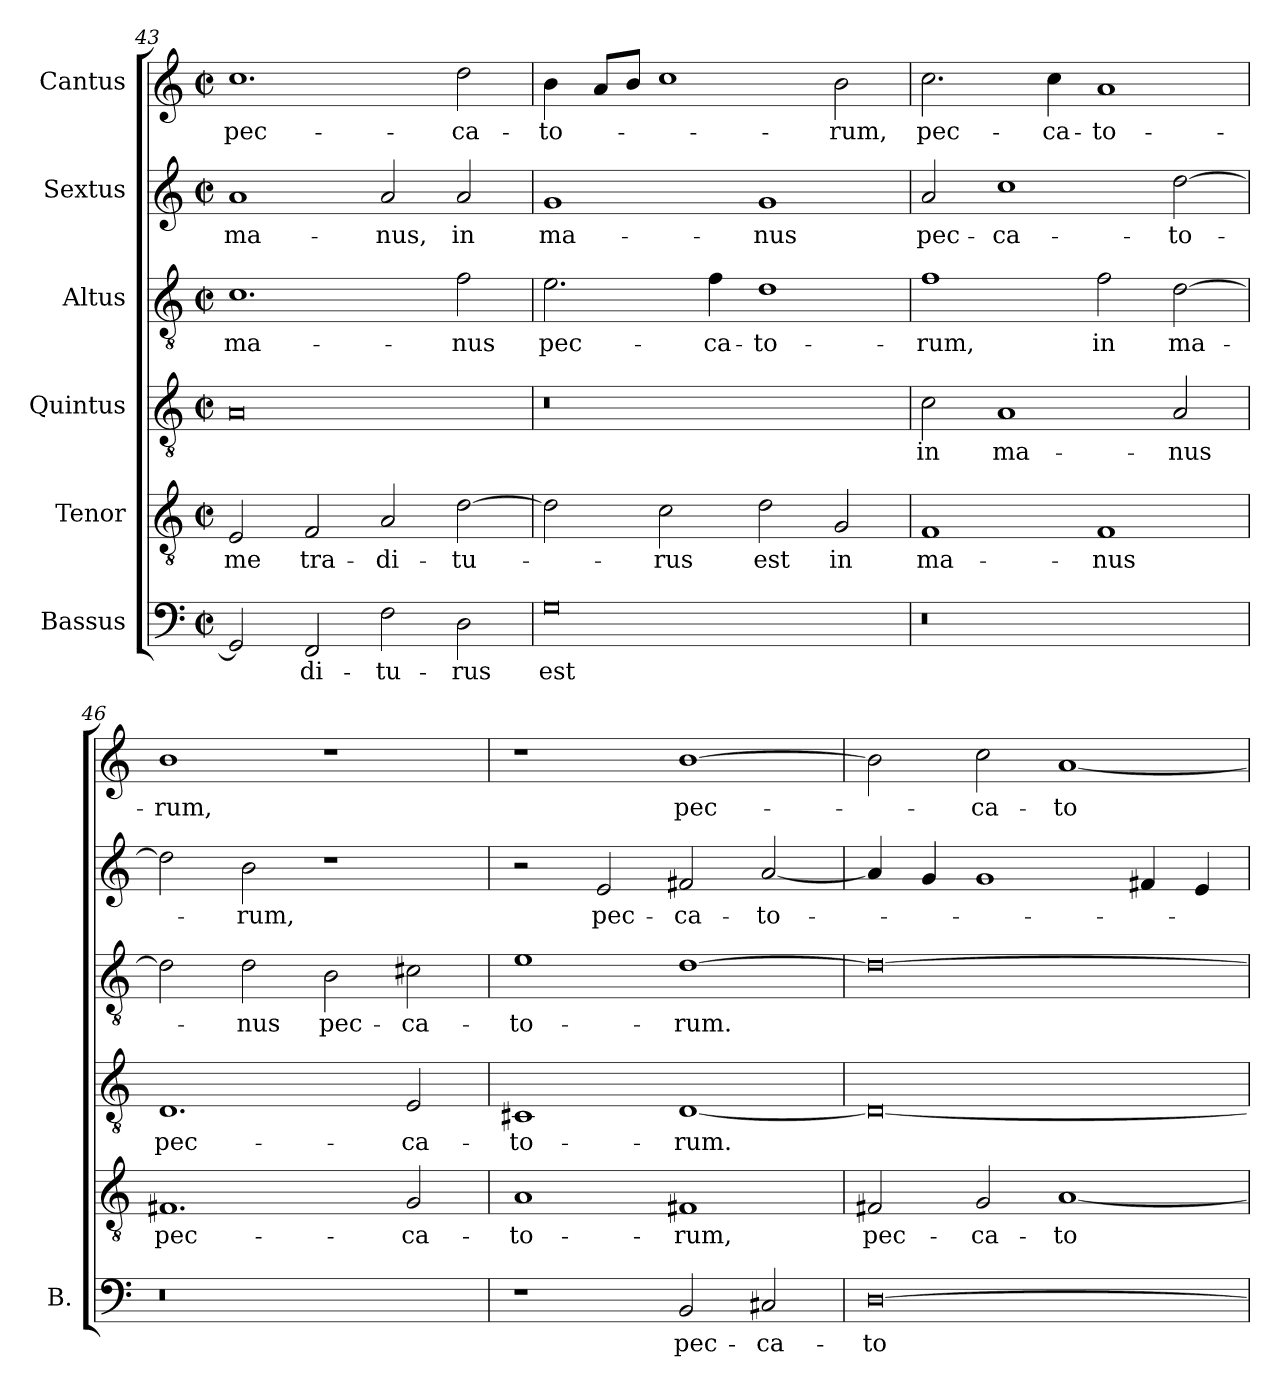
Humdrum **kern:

**kern	**text	**kern	**text	**kern	**text	**kern	**text	**kern	**text	**kern	**text
*part6	*part6	*part5	*part5	*part4	*part4	*part3	*part3	*part2	*part2	*part1	*part1
*staff6	*staff6	*staff5	*staff5	*staff4	*staff4	*staff3	*staff3	*staff2	*staff2	*staff1	*staff1
*I"Bassus	*	*I"Tenor	*	*I"Quintus	*	*I"Altus	*	*I"Sextus	*	*I"Cantus	*
*I'B.	*	*	*	*	*	*	*	*	*	*	*
*clefF4	*	*clefGv2	*	*clefGv2	*	*clefGv2	*	*clefG2	*	*clefG2	*
*k[]	*	*k[]	*	*k[]	*	*k[]	*	*k[]	*	*k[]	*
*C:	*	*C:	*	*C:	*	*C:	*	*C:	*	*C:	*
*M2/2	*	*M2/2	*	*M2/2	*	*M2/2	*	*M2/2	*	*M2/2	*
*met(c|)	*	*met(c|)	*	*met(c|)	*	*met(c|)	*	*met(c|)	*	*met(c|)	*
=43	=43	=43	=43	=43	=43	=43	=43	=43	=43	=43	=43
2GG/]	.	2E/	me	0A/	.	1.c\	ma-	1a/	ma-	1.cc\	pec-
2FF/	-di-	2F/	tra-	.	.	.	.	.	.	.	.
2F\	-tu-	2A/	-di-	.	.	.	.	2a/	-nus,	.	.
2D\	-rus	[2d\	-tu-	.	.	2f\	-nus	2a/	in	2dd\	-ca-
=44	=44	=44	=44	=44	=44	=44	=44	=44	=44	=44	=44
!	!	!	!	!LO:N:vis=0	!	!	!	!	!	!	!
0G\	est	2d\]	.	1r	.	2.e\	pec-	1g/	ma-	4b\	-to-
.	.	.	.	.	.	.	.	.	.	8a/L	.
.	.	.	.	.	.	.	.	.	.	8b/J	.
.	.	2c\	-rus	.	.	.	.	.	.	1cc\	.
.	.	.	.	.	.	4f\	-ca-	.	.	.	.
.	.	2d\	est	1ryy	.	1d\	-to-	1g/	-nus	.	.
.	.	2G/	in	.	.	.	.	.	.	2b\	-rum,
=45	=45	=45	=45	=45	=45	=45	=45	=45	=45	=45	=45
!LO:N:vis=0	!	!	!	!	!	!	!	!	!	!	!
1r	.	1F/	ma-	2c\	in	1f\	-rum,	2a/	pec-	2.cc\	pec-
.	.	.	.	1A/	ma-	.	.	1cc\	-ca-	.	.
.	.	.	.	.	.	.	.	.	.	4cc\	-ca-
1ryy	.	1F/	-nus	.	.	2f\	in	.	.	1a/	-to-
.	.	.	.	2A/	-nus	[2d\	ma-	[2dd\	-to-	.	.
=46	=46	=46	=46	=46	=46	=46	=46	=46	=46	=46	=46
!LO:N:vis=0	!	!	!	!	!	!	!	!	!	!	!
1r	.	1.F#X/	pec-	1.D/	pec-	2d\]	.	2dd\]	.	1b\	-rum,
.	.	.	.	.	.	2d\	-nus	2b\	-rum,	.	.
1ryy	.	.	.	.	.	2B\	pec-	1r	.	1r	.
.	.	2G/	-ca-	2E/	-ca-	2c#X\	-ca-	.	.	.	.
=47	=47	=47	=47	=47	=47	=47	=47	=47	=47	=47	=47
1r	.	1A/	-to-	1C#X/	-to-	1e\	-to-	2r	.	1r	.
.	.	.	.	.	.	.	.	2e/	pec-	.	.
2BB/	pec-	1F#X/	-rum,	[1D/	-rum.	[1d\	-rum.	2f#X/	-ca-	[1b\	pec-
2C#X/	-ca-	.	.	.	.	.	.	[2a/	-to-	.	.
=48	=48	=48	=48	=48	=48	=48	=48	=48	=48	=48	=48
[0D\	-to-	2F#X/	pec-	0D/_	.	0d\_	.	4a/]	.	2b\]	.
.	.	.	.	.	.	.	.	4g/	.	.	.
.	.	2G/	-ca-	.	.	.	.	1g/	.	2cc\	-ca-
.	.	[1A/	-to-	.	.	.	.	.	.	[1a/	-to-
.	.	.	.	.	.	.	.	4f#X/	.	.	.
.	.	.	.	.	.	.	.	4e/	.	.	.
=	=	=	=	=	=	=	=	=	=	=	=
*-	*-	*-	*-	*-	*-	*-	*-	*-	*-	*-	*-
